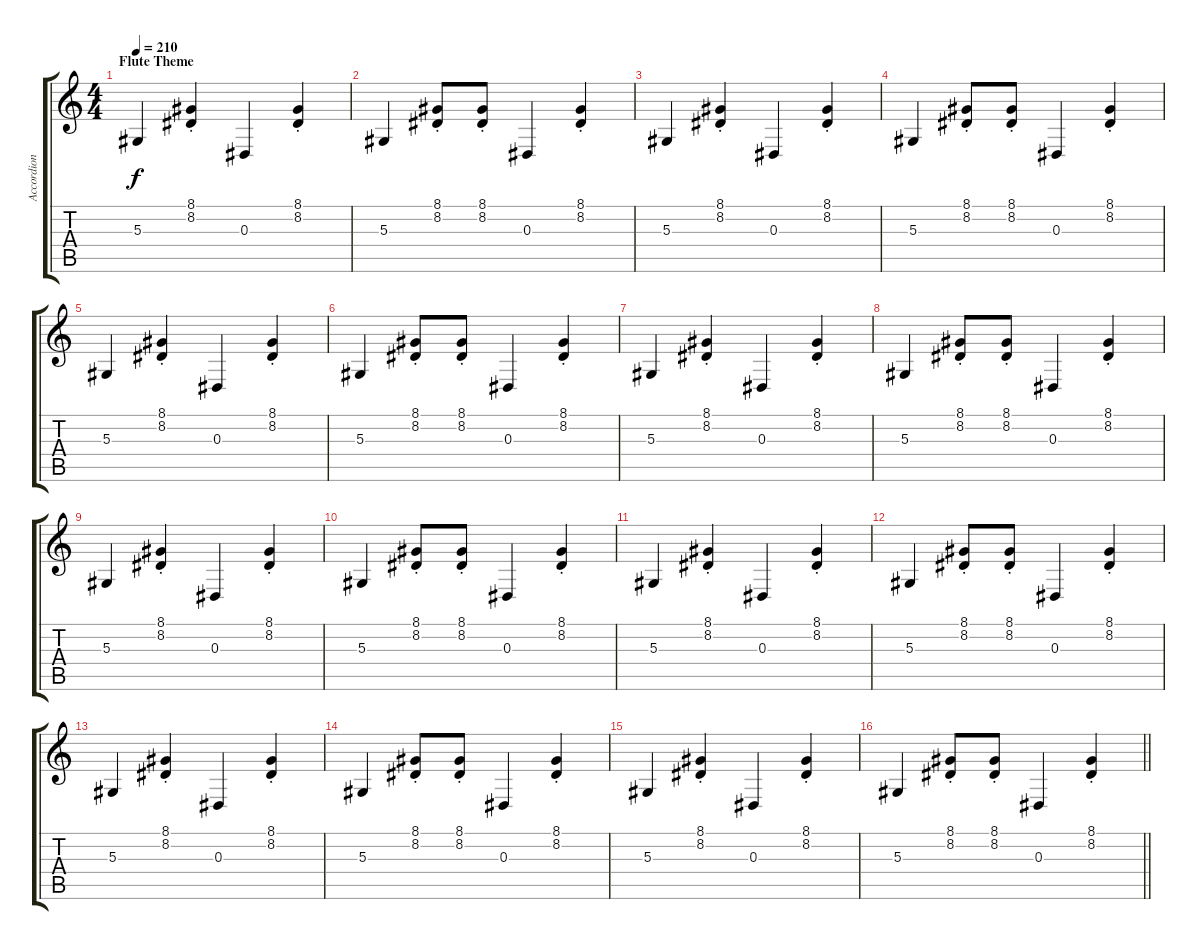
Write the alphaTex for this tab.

\track ("Accordion" "Accordion") {instrument accordion}
\staff {score tabs}
\tuning (C4 G3 Eb3 Bb2 F2 C2) {hide}
\ts (4 4)
\section ("" "Flute Theme")
\tempo 210
\clef g2
\ks c
5.3.4{dy f} (8.1{st} 8.2{st}).4 0.3.4 (8.1{st} 8.2{st}).4 |
5.3.4 (8.1{st} 8.2{st}).8 (8.1{st} 8.2{st}).8 0.3.4 (8.1{st} 8.2{st}).4 |
5.3.4 (8.1{st} 8.2{st}).4 0.3.4 (8.1{st} 8.2{st}).4 |
5.3.4 (8.1{st} 8.2{st}).8 (8.1{st} 8.2{st}).8 0.3.4 (8.1{st} 8.2{st}).4 |
5.3.4 (8.1{st} 8.2{st}).4 0.3.4 (8.1{st} 8.2{st}).4 |
5.3.4 (8.1{st} 8.2{st}).8 (8.1{st} 8.2{st}).8 0.3.4 (8.1{st} 8.2{st}).4 |
5.3.4 (8.1{st} 8.2{st}).4 0.3.4 (8.1{st} 8.2{st}).4 |
5.3.4 (8.1{st} 8.2{st}).8 (8.1{st} 8.2{st}).8 0.3.4 (8.1{st} 8.2{st}).4 |
5.3.4 (8.1{st} 8.2{st}).4 0.3.4 (8.1{st} 8.2{st}).4 |
5.3.4 (8.1{st} 8.2{st}).8 (8.1{st} 8.2{st}).8 0.3.4 (8.1{st} 8.2{st}).4 |
5.3.4 (8.1{st} 8.2{st}).4 0.3.4 (8.1{st} 8.2{st}).4 |
5.3.4 (8.1{st} 8.2{st}).8 (8.1{st} 8.2{st}).8 0.3.4 (8.1{st} 8.2{st}).4 |
5.3.4 (8.1{st} 8.2{st}).4 0.3.4 (8.1{st} 8.2{st}).4 |
5.3.4 (8.1{st} 8.2{st}).8 (8.1{st} 8.2{st}).8 0.3.4 (8.1{st} 8.2{st}).4 |
5.3.4 (8.1{st} 8.2{st}).4 0.3.4 (8.1{st} 8.2{st}).4 |
\barLineRight lightlight
5.3.4 (8.1{st} 8.2{st}).8 (8.1{st} 8.2{st}).8 0.3.4 (8.1{st} 8.2{st}).4
